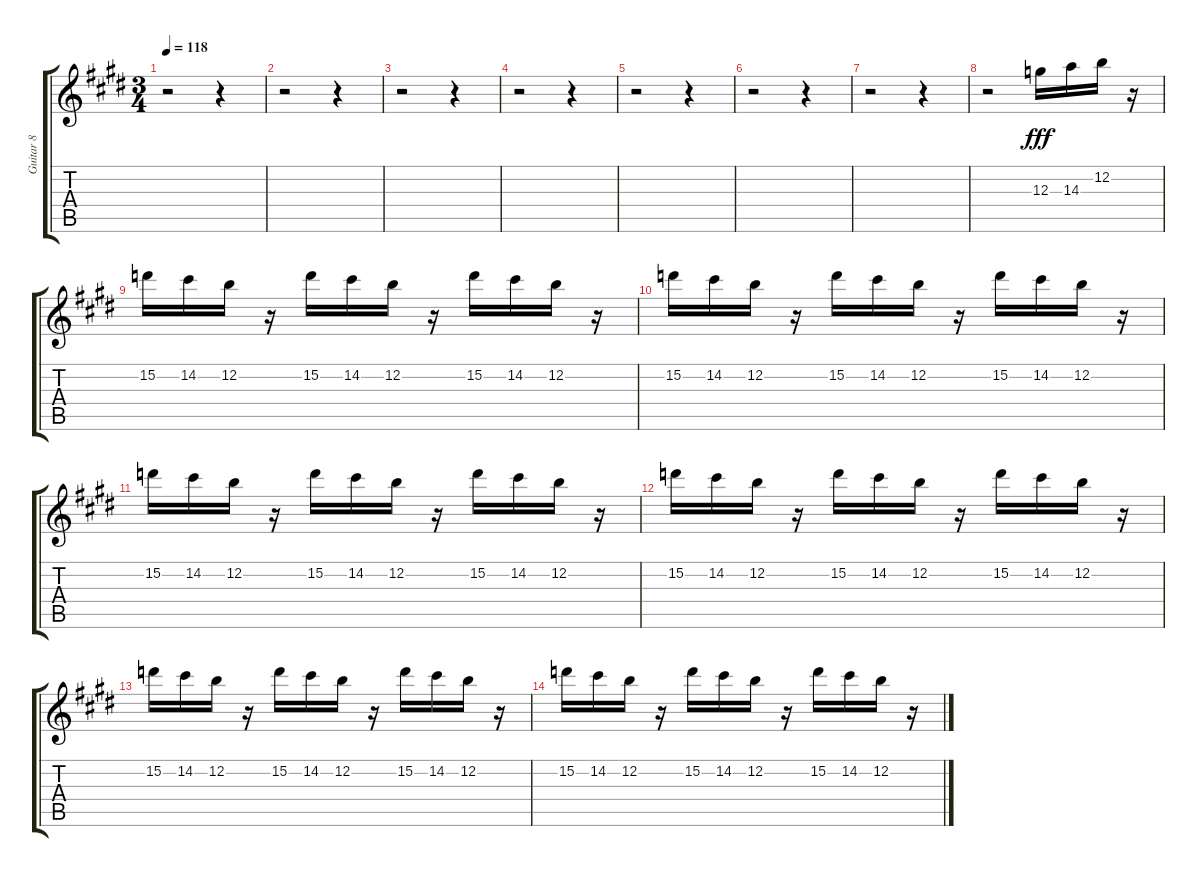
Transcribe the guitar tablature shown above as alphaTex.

\track ("Guitar 8" "Guitar 8") {instrument distortionguitar}
\staff {score tabs}
\tuning (E4 B3 G3 D3 A2 E2) {hide}
\ts (3 4)
\tempo 118
\clef g2
\ks e
r.2{dy fff} r.4 |
r.2 r.4 |
r.2 r.4 |
r.2 r.4 |
r.2 r.4 |
r.2 r.4 |
r.2 r.4 |
r.2 12.3.16 14.3.16 12.2.16 r.16 |
15.2.16 14.2.16 12.2.16 r.16 15.2.16 14.2.16 12.2.16 r.16 15.2.16 14.2.16 12.2.16 r.16 |
15.2.16 14.2.16 12.2.16 r.16 15.2.16 14.2.16 12.2.16 r.16 15.2.16 14.2.16 12.2.16 r.16 |
15.2.16 14.2.16 12.2.16 r.16 15.2.16 14.2.16 12.2.16 r.16 15.2.16 14.2.16 12.2.16 r.16 |
15.2.16 14.2.16 12.2.16 r.16 15.2.16 14.2.16 12.2.16 r.16 15.2.16 14.2.16 12.2.16 r.16 |
15.2.16 14.2.16 12.2.16 r.16 15.2.16 14.2.16 12.2.16 r.16 15.2.16 14.2.16 12.2.16 r.16 |
15.2.16 14.2.16 12.2.16 r.16 15.2.16 14.2.16 12.2.16 r.16 15.2.16 14.2.16 12.2.16 r.16
